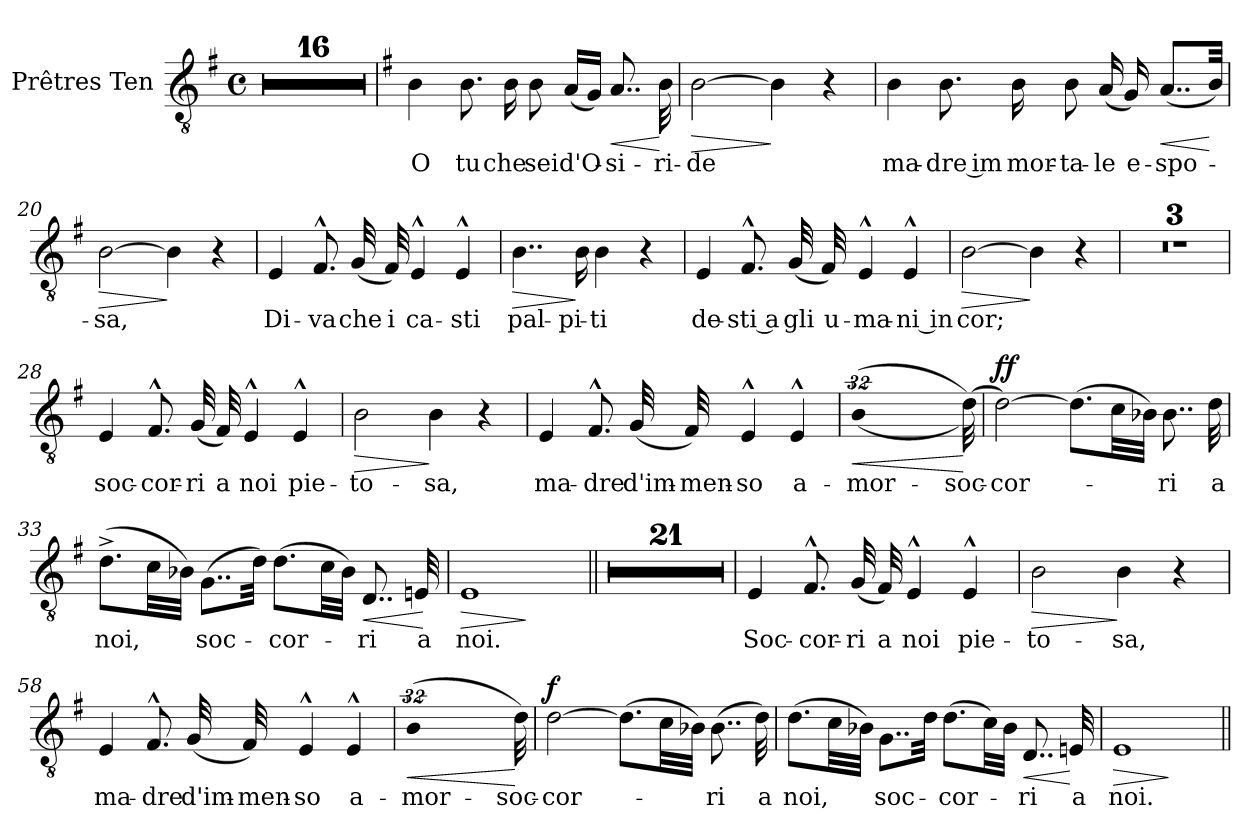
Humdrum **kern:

**kern	**text	**dynam
*part1	*part1	*part1
*staff1	*staff1	*staff1
*I"Prêtres Ten	*	*
*I'Prê. Ten	*	*
*clefGv2	*	*
*k[f#]	*	*
*M4/4	*	*
*met(c)	*	*
=1	=1	=1
1r	.	.
=2	=2	=2
1r	.	.
!!LO:LB:g=z
=3	=3	=3
1r	.	.
=4	=4	=4
1r	.	.
=5	=5	=5
1r	.	.
=6	=6	=6
1r	.	.
!!LO:LB:g=z
=7	=7	=7
1r	.	.
=8	=8	=8
1r	.	.
=9	=9	=9
1r	.	.
=10	=10	=10
1r	.	.
!!LO:LB:g=z
=11	=11	=11
1r	.	.
=12	=12	=12
1r	.	.
=13	=13	=13
1r	.	.
!!LO:LB:g=z
=14	=14	=14
1r	.	.
=15	=15	=15
1r	.	.
=16	=16	=16
1r	.	.
!!LO:PB:g=z
=17	=17	=17
*k[f#]	*	*
*G:	*	*
!	!LO:LY:b:color=#0055FF	!
4B\	O	.
!	!LO:LY:b:color=#0055FF	!
8.B\	tu	.
!	!LO:LY:b:color=#0055FF	!
16B\	che	.
!	!LO:LY:b:color=#0055FF	!
8B\	sei	.
!	!LO:LY:b:color=#0055FF	!
(<16A/LL	d'O-	.
16G/JJ)	.	.
!	!LO:LY:b:color=#0055FF	!LO:HP:b
8..A/	-si-	<
!	!LO:LY:b:color=#0055FF	!
32B\	-ri-	[
=18	=18	=18
!	!LO:LY:b:color=#0055FF	!LO:HP:b
[2B\	-de	>
4B\]	.	]
4r	.	.
=19	=19	=19
!	!LO:LY:b:color=#0055FF	!
4B\	ma-	.
!	!LO:LY:b:color=#0055FF	!
8.B\	dre im	.
!	!LO:LY:b:color=#0055FF	!
16B\	-mor-	.
!	!LO:LY:b:color=#0055FF	!
8B\	-ta-	.
!	!LO:LY:b:color=#0055FF	!
(<16A/	-le	.
!	!LO:LY:b:color=#0055FF	!
16G/)	e-	.
!	!LO:LY:b:color=#0055FF	!LO:HP:b
(<8..A/L	-spo-	<
32B/Jkk)	.	[
!!LO:LB:g=z
=20	=20	=20
!	!LO:LY:b:color=#0055FF	!LO:HP:b
[2B\	-sa,	>
4B\]	.	]
4r	.	.
=21	=21	=21
!	!LO:LY:b:color=#0055FF	!
4E/	Di-	.
!	!LO:LY:b:color=#0055FF	!
8.F#^^/	-va	.
!	!LO:LY:b:color=#0055FF	!
(<32G/	che	.
!	!LO:LY:b:color=#0055FF	!
32F#/)	i	.
!	!LO:LY:b:color=#0055FF	!
4E^^/	ca-	.
!	!LO:LY:b:color=#0055FF	!
4E^^/	-sti	.
=22	=22	=22
!	!LO:LY:b:color=#0055FF	!LO:HP:b
4..B\	pal-	>
!	!LO:LY:b:color=#0055FF	!
16B\	-pi-	]
!	!LO:LY:b:color=#0055FF	!
4B\	-ti	.
4r	.	.
=23	=23	=23
!	!LO:LY:b:color=#0055FF	!
4E/	de-	.
!	!LO:LY:b:color=#0055FF	!
8.F#^^/	sti a	.
!	!LO:LY:b:color=#0055FF	!
(<32G/	-gli	.
!	!LO:LY:b:color=#0055FF	!
32F#/)	u-	.
!	!LO:LY:b:color=#0055FF	!
4E^^/	-ma-	.
!	!LO:LY:b:color=#0055FF	!
4E^^/	ni in	.
!!LO:LB:g=z
=24	=24	=24
!	!LO:LY:b:color=#0055FF	!LO:HP:b
[2B\	cor;	>
4B\]	.	]
4r	.	.
=25	=25	=25
1r	.	.
=26	=26	=26
1r	.	.
=27	=27	=27
1r	.	.
!!LO:PB:g=z
=28	=28	=28
!	!LO:LY:b:color=#0055FF	!
4E/	soc-	.
!	!LO:LY:b:color=#0055FF	!
8.F#^^/	-cor-	.
!	!LO:LY:b:color=#0055FF	!
(<32G/	-ri	.
!	!LO:LY:b:color=#0055FF	!
32F#/)	a	.
!	!LO:LY:b:color=#0055FF	!
4E^^/	noi	.
!	!LO:LY:b:color=#0055FF	!
4E^^/	pie-	.
=29	=29	=29
!	!LO:LY:b:color=#0055FF	!LO:HP:b
2B\	-to-	>
!	!LO:LY:b:color=#0055FF	!
4B\	-sa,	]
4r	.	.
=30	=30	=30
!	!LO:LY:b:color=#0055FF	!
4E/	ma-	.
!	!LO:LY:b:color=#0055FF	!
8.F#^^/	-dre	.
!	!LO:LY:b:color=#0055FF	!
(<32G/	d'im-	.
!	!LO:LY:b:color=#0055FF	!
32F#/)	-men-	.
!	!LO:LY:b:color=#0055FF	!
4E^^/	-so	.
!	!LO:LY:b:color=#0055FF	!
4E^^/	a-	.
=31	=31	=31
!LO:N:vis=1	!	!
!	!LO:LY:b:color=#0055FF	!LO:HP:b
(>(>32%31B\	-mor-	<
!	!LO:LY:b:color=#0055FF	!
(>32d\))	-soc-	[
!!LO:LB:g=z
=32	=32	=32
!	!LO:LY:b:color=#0055FF	!LO:DY:a
!	!	!LO:DY:n=1:a
[2d\)	-cor-	f f
(>8.d\L]	.	.
32c\LL	.	.
32B-X\JJJ)	.	.
!	!LO:LY:b:color=#0055FF	!
8..B-\	-ri	.
!	!LO:LY:b:color=#0055FF	!
32d\	a	.
=33	=33	=33
!	!LO:LY:b:color=#0055FF	!
(>8.d^\L	noi,	.
32c\LL	.	.
32B-X\JJJ)	.	.
!	!LO:LY:b:color=#0055FF	!
(>8..G\L	soc-	.
32d\Jkk)	.	.
!	!LO:LY:b:color=#0055FF	!
(>8.d\L	-cor-	.
32c\LL	.	.
32B-\JJJ)	.	.
!	!LO:LY:b:color=#0055FF	!LO:HP:b
8..D/	-ri	<
!	!LO:LY:b:color=#0055FF	!
32En/	a	.
.	.	[
=34	=34	=34
!	!LO:LY:b:color=#0055FF	!LO:HP:b
1E	noi.	>
.	.	]
!!LO:PB:g=z
=35||	=35||	=35||
1r	.	.
=36	=36	=36
1r	.	.
=37	=37	=37
1r	.	.
!!LO:LB:g=z
=38	=38	=38
1r	.	.
=39	=39	=39
1r	.	.
!!LO:LB:g=z
=40	=40	=40
1r	.	.
=41	=41	=41
1r	.	.
!!LO:LB:g=z
=42	=42	=42
1r	.	.
=43	=43	=43
1r	.	.
=44	=44	=44
1r	.	.
!!LO:PB:g=z
=45	=45	=45
1r	.	.
=46	=46	=46
1r	.	.
=47	=47	=47
1r	.	.
!!LO:LB:g=z
=48	=48	=48
1r	.	.
=49	=49	=49
1r	.	.
=50	=50	=50
1r	.	.
=51	=51	=51
1r	.	.
!!LO:LB:g=z
=52	=52	=52
1r	.	.
=53	=53	=53
1r	.	.
=54	=54	=54
1r	.	.
=55	=55	=55
1r	.	.
!!LO:PB:g=z
=56	=56	=56
!	!LO:LY:b:color=#0055FF	!
4E/	Soc-	.
!	!LO:LY:b:color=#0055FF	!
8.F#^^/	-cor-	.
!	!LO:LY:b:color=#0055FF	!
(<32G/	-ri	.
!	!LO:LY:b:color=#0055FF	!
32F#/)	a	.
!	!LO:LY:b:color=#0055FF	!
4E^^/	noi	.
!	!LO:LY:b:color=#0055FF	!
4E^^/	pie-	.
=57	=57	=57
!	!LO:LY:b:color=#0055FF	!LO:HP:b
2B\	-to-	>
!	!LO:LY:b:color=#0055FF	!
4B\	-sa,	]
4r	.	.
=58	=58	=58
!	!LO:LY:b:color=#0055FF	!
4E/	ma-	.
!	!LO:LY:b:color=#0055FF	!
8.F#^^/	-dre	.
!	!LO:LY:b:color=#0055FF	!
(<32G/	d'im-	.
!	!LO:LY:b:color=#0055FF	!
32F#/)	-men-	.
!	!LO:LY:b:color=#0055FF	!
4E^^/	-so	.
!	!LO:LY:b:color=#0055FF	!
4E^^/	a-	.
=59	=59	=59
!LO:N:vis=1	!	!
!	!LO:LY:b:color=#0055FF	!LO:HP:b
(>32%31B\	-mor-	<
!	!LO:LY:b:color=#0055FF	!
32d\)	-soc-	[
!!LO:LB:g=z
=60	=60	=60
!	!LO:LY:b:color=#0055FF	!LO:DY:a
[2d\	-cor-	f
(>8.d\L]	.	.
32c\LL	.	.
32B-X\JJJ)	.	.
!	!LO:LY:b:color=#0055FF	!
(>8..B-\	-ri	.
!	!LO:LY:b:color=#0055FF	!
32d\)	a	.
=61	=61	=61
!	!LO:LY:b:color=#0055FF	!
(>8.d\L	noi,	.
32c\LL	.	.
32B-X\JJJ)	.	.
!	!LO:LY:b:color=#0055FF	!
8..G\L	soc-	.
32d\Jkk	.	.
!	!LO:LY:b:color=#0055FF	!
(>8.d\L	-cor-	.
32c\LL)	.	.
32B-\JJJ	.	.
!	!LO:LY:b:color=#0055FF	!LO:HP:b
8..D/	-ri	<
!	!LO:LY:b:color=#0055FF	!
32En/	a	[
=62	=62	=62
!	!LO:LY:b:color=#0055FF	!LO:HP:b
1E	noi.	>
.	.	]
=||	=||	=||
*-	*-	*-
